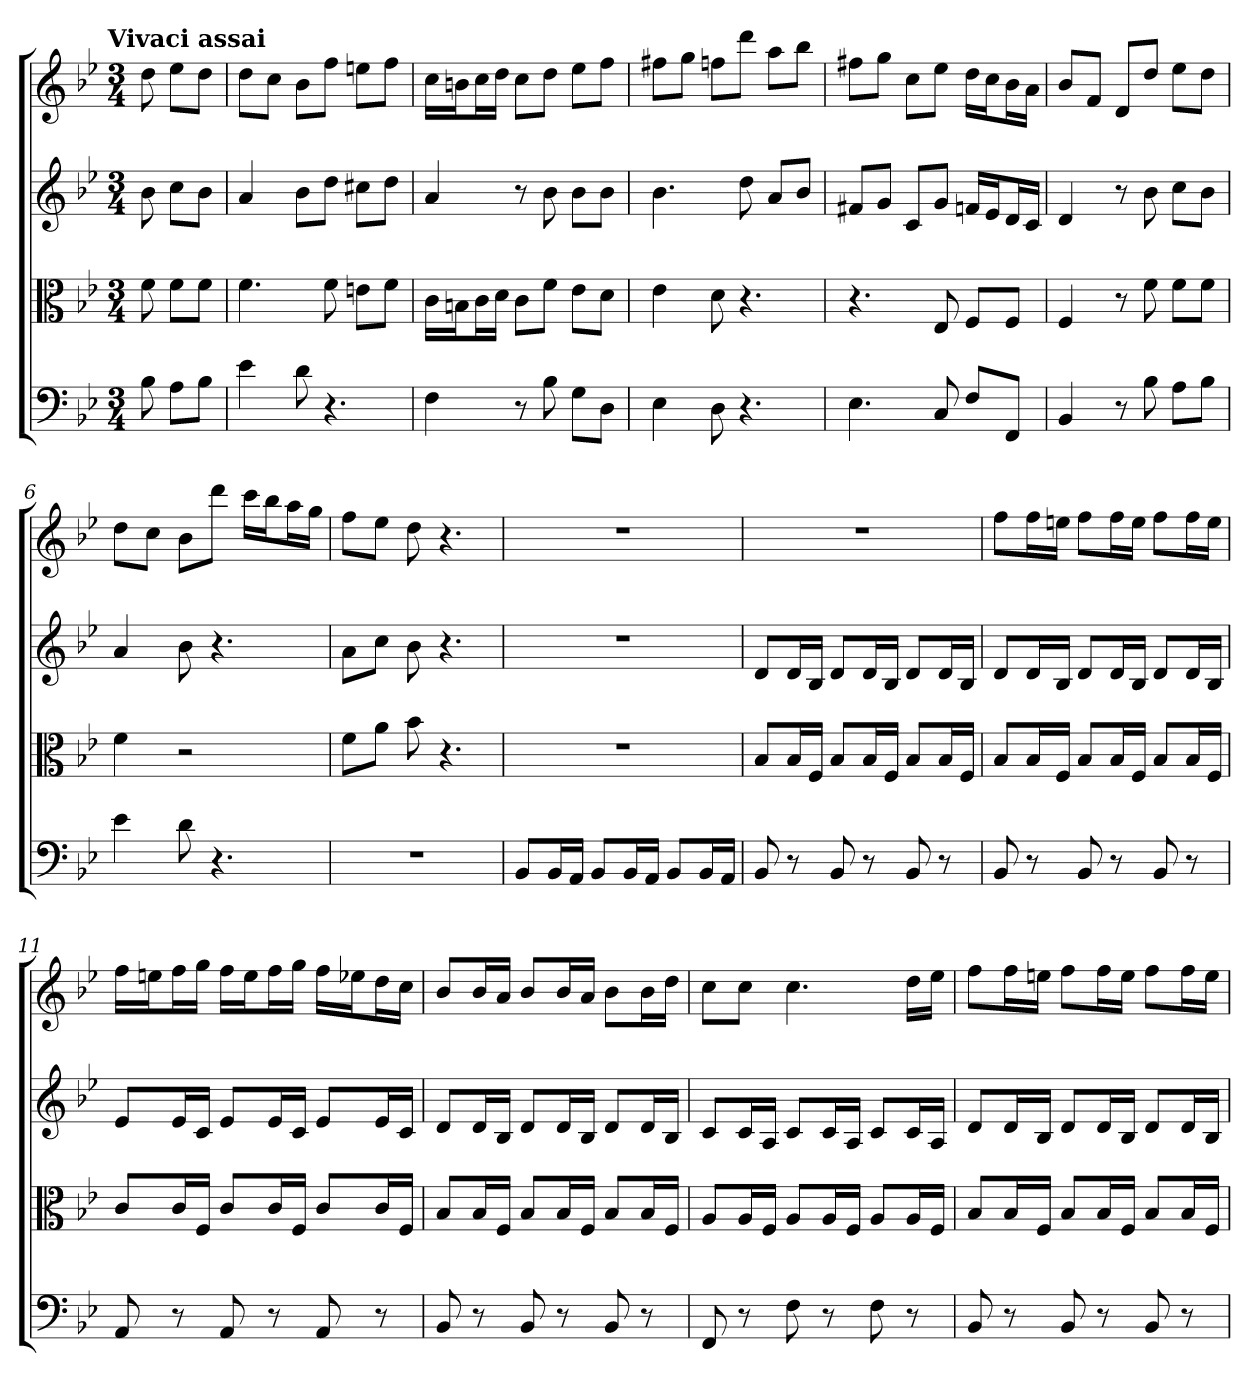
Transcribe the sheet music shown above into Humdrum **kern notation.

**kern	**kern	**kern	**kern
*part4	*part3	*part2	*part1
*staff4	*staff3	*staff2	*staff1
*clefF4	*clefC3	*	*
*k[b-e-]	*k[b-e-]	*k[b-e-]	*k[b-e-]
*B-:	*B-:	*B-:	*B-:
!!LO:TX:omd:t=Vivaci assai
*M3/4	*M3/4	*M3/4	*M3/4
=	=	=	=
8B-	8f	8b-	8dd
8A\L	8f\L	8ccL	8ee-L
8B-\J	8f\J	8b-J	8ddJ
=1	=1	=1	=1
4e-	4.f	4a	8ddL
.	.	.	8ccJ
8d	.	8b-L	8b-L
4.r	8f	8ddJ	8ffJ
.	8en\L	8cc#XL	8eenL
.	8f\J	8ddJ	8ffJ
=2	=2	=2	=2
4F	16c\LL	4a	16ccLL
.	16Bn\J	.	16bnJ
.	16c\L	.	16ccL
.	16d\JJ	.	16ddJJ
8r	8c\L	8r	8ccL
8B-	8f\J	8b-	8ddJ
8G\L	8e-\L	8b-L	8ee-L
8D\J	8d\J	8b-J	8ffJ
=3	=3	=3	=3
4E-	4e-	4.b-	8ff#XL
.	.	.	8ggJ
8D	8d	.	8ffnL
4.r	4.r	8dd	8dddJ
.	.	8aL	8aaL
.	.	8b-J	8bb-J
=4	=4	=4	=4
4.E-	4.r	8f#XL	8ff#XL
.	.	8gJ	8ggJ
.	.	8cL	8ccL
8C	8E-	8gJ	8ee-J
8F/L	8F/L	16fnLL	16ddLL
.	.	16e-J	16ccJ
8FF/J	8F/J	16dL	16b-L
.	.	16cJJ	16aJJ
=5	=5	=5	=5
4BB-	4F	4d	8b-L
.	.	.	8fJ
8r	8r	8r	8dL
8B-	8f	8b-	8ddJ
8A\L	8f\L	8ccL	8ee-L
8B-\J	8f\J	8b-J	8ddJ
=6	=6	=6	=6
4e-	4f	4a	8ddL
.	.	.	8ccJ
8d	2r	8b-	8b-L
4.r	.	4.r	8dddJ
.	.	.	16cccLL
.	.	.	16bb-J
.	.	.	16aaL
.	.	.	16ggJJ
=7	=7	=7	=7
2.r	8f\L	8aL	8ffL
.	8a\J	8ccJ	8ee-J
.	8b-	8b-	8dd
.	4.r	4.r	4.r
=8	=8	=8	=8
8BB-/L	2.r	2.r	2.r
16BB-/L	.	.	.
16AA/JJ	.	.	.
8BB-/L	.	.	.
16BB-/L	.	.	.
16AA/JJ	.	.	.
8BB-/L	.	.	.
16BB-/L	.	.	.
16AA/JJ	.	.	.
=9	=9	=9	=9
8BB-	8B-/L	8dL	2.r
8r	16B-/L	16dL	.
.	16F/JJ	16B-JJ	.
8BB-	8B-/L	8dL	.
8r	16B-/L	16dL	.
.	16F/JJ	16B-JJ	.
8BB-	8B-/L	8dL	.
8r	16B-/L	16dL	.
.	16F/JJ	16B-JJ	.
=10	=10	=10	=10
8BB-	8B-/L	8dL	8ffL
8r	16B-/L	16dL	16ffL
.	16F/JJ	16B-JJ	16eenJJ
8BB-	8B-/L	8dL	8ffL
8r	16B-/L	16dL	16ffL
.	16F/JJ	16B-JJ	16eeJJ
8BB-	8B-/L	8dL	8ffL
8r	16B-/L	16dL	16ffL
.	16F/JJ	16B-JJ	16eeJJ
=11	=11	=11	=11
8AA	8c/L	8e-L	16ffLL
.	.	.	16eenJ
8r	16c/L	16e-L	16ffL
.	16F/JJ	16cJJ	16ggJJ
8AA	8c/L	8e-L	16ffLL
.	.	.	16eeJ
8r	16c/L	16e-L	16ffL
.	16F/JJ	16cJJ	16ggJJ
8AA	8c/L	8e-L	16ffLL
.	.	.	16ee-XJ
8r	16c/L	16e-L	16ddL
.	16F/JJ	16cJJ	16ccJJ
=12	=12	=12	=12
8BB-	8B-/L	8dL	8b-L
8r	16B-/L	16dL	16b-L
.	16F/JJ	16B-JJ	16aJJ
8BB-	8B-/L	8dL	8b-L
8r	16B-/L	16dL	16b-L
.	16F/JJ	16B-JJ	16aJJ
8BB-	8B-/L	8dL	8b-L
8r	16B-/L	16dL	16b-L
.	16F/JJ	16B-JJ	16ddJJ
=13	=13	=13	=13
8FF	8A/L	8cL	8ccL
8r	16A/L	16cL	8ccJ
.	16F/JJ	16AJJ	.
8F	8A/L	8cL	4.cc
8r	16A/L	16cL	.
.	16F/JJ	16AJJ	.
8F	8A/L	8cL	.
8r	16A/L	16cL	16ddLL
.	16F/JJ	16AJJ	16ee-JJ
=14	=14	=14	=14
8BB-	8B-/L	8dL	8ffL
8r	16B-/L	16dL	16ffL
.	16F/JJ	16B-JJ	16eenJJ
8BB-	8B-/L	8dL	8ffL
8r	16B-/L	16dL	16ffL
.	16F/JJ	16B-JJ	16eeJJ
8BB-	8B-/L	8dL	8ffL
8r	16B-/L	16dL	16ffL
.	16F/JJ	16B-JJ	16eeJJ
=	=	=	=
*-	*-	*-	*-
